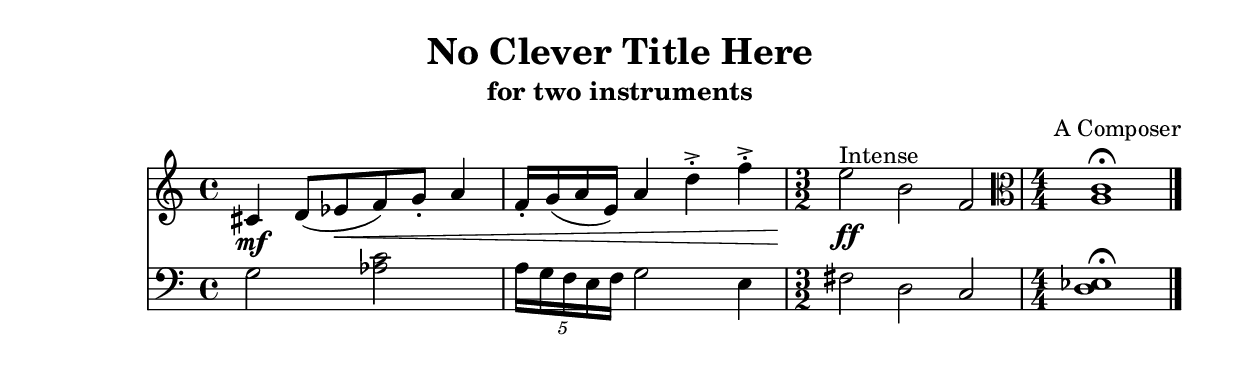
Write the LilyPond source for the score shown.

\version "2.20.0"

% This is the full score.

\version "2.20.0"

% These are my instrument definitions.

\language "english"

playerone = \relative c'
{
  cs4\mf d8[(ef\< f) g-.] a4 | %m1
  f16-. g(a e) a4 d->-. f->-. | %m2
  \time 3/2
  e2\ff^Intense b f | %m3
  \clef alto
  \numericTimeSignature \time 4/4
  <c a>1\fermata \bar "|." | %m4
}

playertwo = \relative c'
{
  \clef "bass" g2 <af c>2 |
  \tuplet 5/4 {a16 g f e f} g2 e4 |
  \time 3/2
  fs2 d2 c2 |
  \numericTimeSignature \time 4/4
  <d ef>1\fermata |
}


\header {
  title = "No Clever Title Here"
  composer = "A Composer"
  subtitle = "for two instruments"
}

\score {
  <<
    \new Staff \playerone
    \new Staff \playertwo
  >>
}